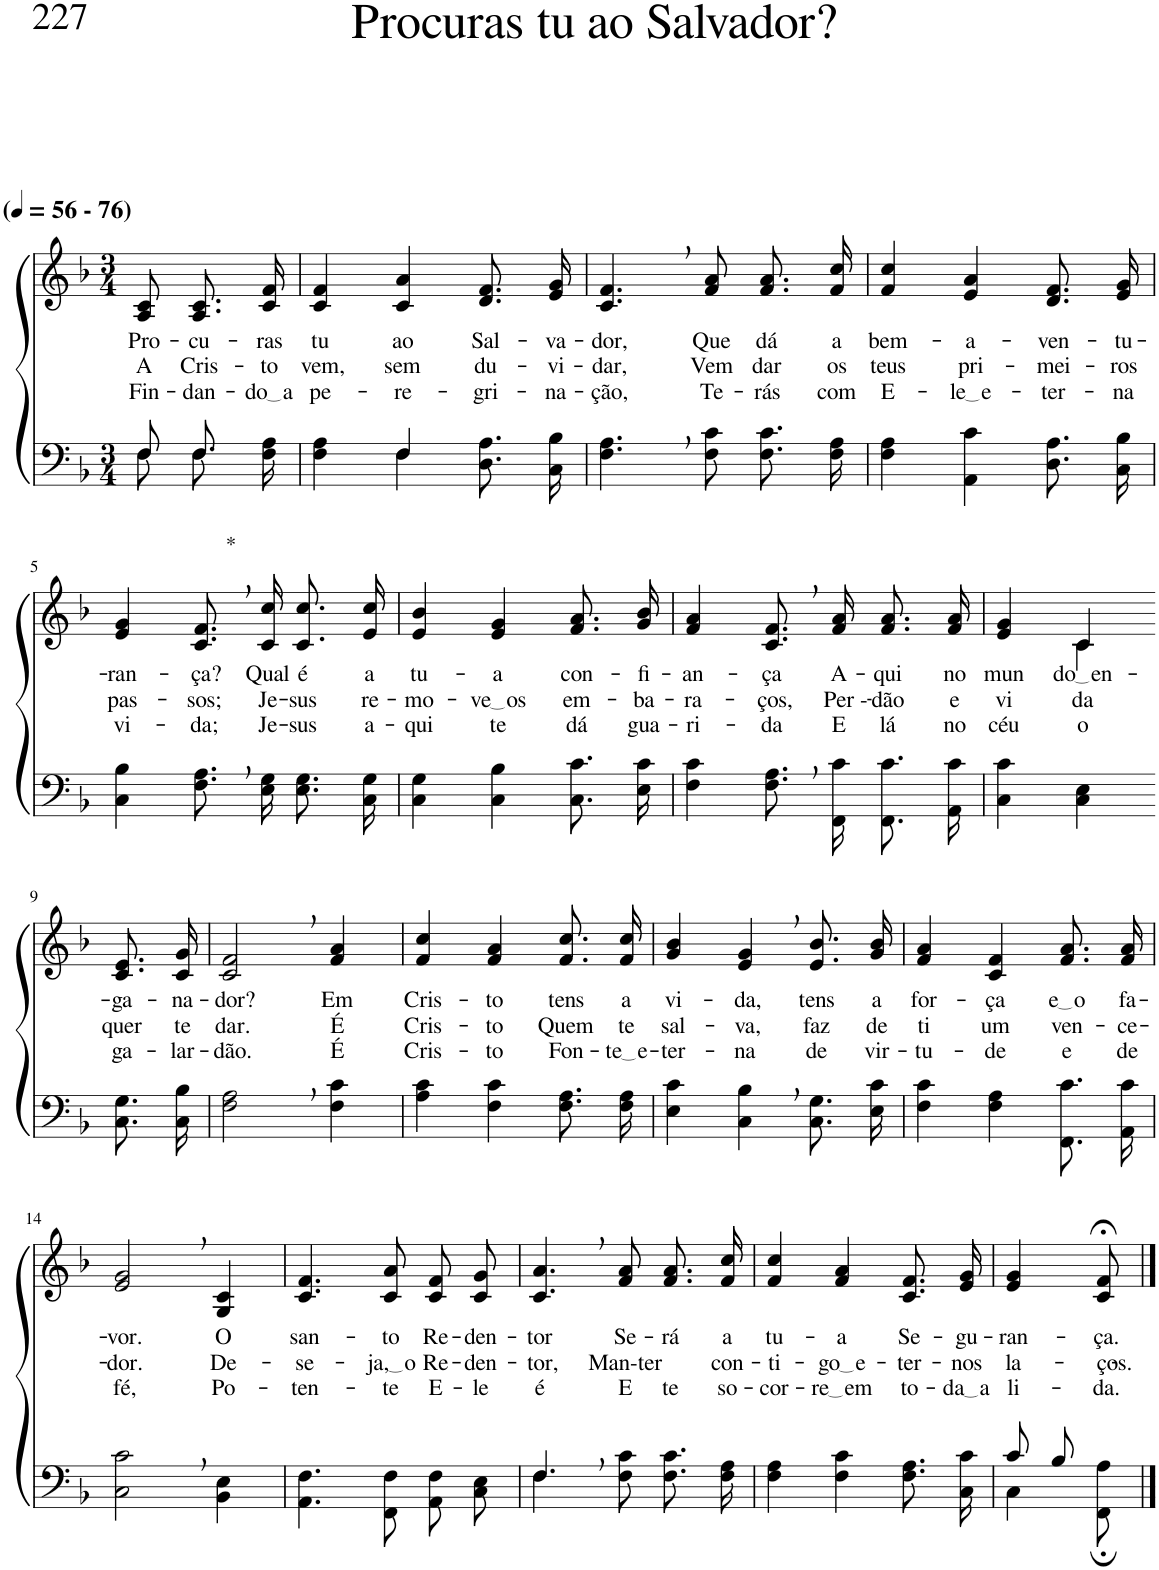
**kern	**kern	**text	**text	**text
*part2	*part1	*part1	*part1	*part1
*staff2	*staff1	*staff1	*staff1	*staff1
*I"Parte III e IV	*I"Parte I e II	*	*	*
*clefF4	*clefG2	*	*	*
*Trd-1c-2	*Trd-1c-2	*	*	*
*k[b-]	*k[b-]	*	*	*
*M3/4	*M3/4	*	*	*
*MM56	*MM56	*	*	*
=1	=1	=1	=1	=1
*^	*	*	*	*
!	!	!LO:TX:a:B:t=(	!	!	!
!	!	!LO:TX:a:B:t=- 76)	!	!	!
!	!	!	!LO:LY:b	!LO:LY:b	!LO:LY:b
8F\	8F/	8A/ 8c/	Pro-	A	Fin-
!	!	!	!LO:LY:b	!LO:LY:b	!LO:LY:b
8.F\L	8.F/	8.A/ 8.c/L	-cu-	Cris-	-dan-
!	!	!	!LO:LY:b	!LO:LY:b	!LO:LY:b
16F\ 16A\Jk	16ryy	16c/ 16f/Jk	-ras	-to	do a
=2	=2	=2	=2	=2	=2
!	!	!	!LO:LY:b	!LO:LY:b	!LO:LY:b
4F\ 4A\	4ryy	4c/ 4f/	tu	vem,	pe-
!	!	!	!LO:LY:b	!LO:LY:b	!LO:LY:b
4F\	4F/	4c/ 4a/	ao	sem	-re-
!	!	!	!LO:LY:b	!LO:LY:b	!LO:LY:b
8.D\ 8.A\L	4ryy	8.d/ 8.f/L	Sal-	du-	-gri-
!	!	!	!LO:LY:b	!LO:LY:b	!LO:LY:b
16C\ 16B-\Jk	.	16e/ 16g/Jk	-va-	-vi-	-na-
*v	*v	*	*	*	*
=3	=3	=3	=3	=3
!	!	!LO:LY:b	!LO:LY:b	!LO:LY:b
4.F\, 4.A\,	4.c/, 4.f/,	-dor,	-dar,	-ção,
!	!	!LO:LY:b	!LO:LY:b	!LO:LY:b
8F\ 8c\	8f/ 8a/	Que	Vem	Te-
!	!	!LO:LY:b	!LO:LY:b	!LO:LY:b
8.F\ 8.c\L	8.f/ 8.a/L	dá	dar	-rás
!	!	!LO:LY:b	!LO:LY:b	!LO:LY:b
16F\ 16A\Jk	16f/ 16cc/Jk	a	os	com
=4	=4	=4	=4	=4
!	!	!LO:LY:b	!LO:LY:b	!LO:LY:b
4F\ 4A\	4f/ 4cc/	bem-	teus	E-
!	!	!LO:LY:b	!LO:LY:b	!LO:LY:b
4AA\ 4c\	4e/ 4a/	-a-	pri-	le e
!	!	!LO:LY:b	!LO:LY:b	!LO:LY:b
8.D\ 8.A\L	8.d/ 8.f/L	-ven-	-mei-	-ter-
!	!	!LO:LY:b	!LO:LY:b	!LO:LY:b
16C\ 16B-\Jk	16e/ 16g/Jk	-tu-	-ros	-na
!!LO:LB:g=z
=5	=5	=5	=5	=5
!	!	!LO:LY:b	!LO:LY:b	!LO:LY:b
4C\ 4B-\	4e/ 4g/	-ran-	pas-	vi-
!	!LO:TX:a:t=*	!	!	!
!	!	!LO:LY:b	!LO:LY:b	!LO:LY:b
8.F,\ 8.A,\L	8.c,/ 8.f,/L	-ça?	-sos;	-da;
!	!	!LO:LY:b	!LO:LY:b	!LO:LY:b
16E\ 16G\Jk	16c/ 16cc/Jk	Qual	Je-	Je-
!	!	!LO:LY:b	!LO:LY:b	!LO:LY:b
8.E\ 8.G\L	8.c/ 8.cc/L	é	-sus	-sus
!	!	!LO:LY:b	!LO:LY:b	!LO:LY:b
16C\ 16G\Jk	16e/ 16cc/Jk	a	re-	a-
=6	=6	=6	=6	=6
!	!	!LO:LY:b	!LO:LY:b	!LO:LY:b
4C\ 4G\	4e/ 4b-/	tu-	-mo-	-qui
!	!	!LO:LY:b	!LO:LY:b	!LO:LY:b
4C\ 4B-\	4e/ 4g/	-a	ve os	te
!	!	!LO:LY:b	!LO:LY:b	!LO:LY:b
8.C\ 8.c\L	8.f/ 8.a/L	con-	em-	dá
!	!	!LO:LY:b	!LO:LY:b	!LO:LY:b
16E\ 16c\Jk	16g/ 16b-/Jk	-fi-	-ba-	gua-
=7	=7	=7	=7	=7
!	!	!LO:LY:b	!LO:LY:b	!LO:LY:b
4F\ 4c\	4f/ 4a/	-an-	-ra-	-ri-
!	!	!LO:LY:b	!LO:LY:b	!LO:LY:b
8.F,\ 8.A,\L	8.c,/ 8.f,/L	-ça	-ços,	-da
!	!	!LO:LY:b	!LO:LY:b	!LO:LY:b
16FF\ 16c\Jk	16f/ 16a/Jk	A-	Per --	E
!	!	!LO:LY:b	!LO:LY:b	!LO:LY:b
8.FF\ 8.c\L	8.f/ 8.a/L	-qui	-dão	lá
!	!	!LO:LY:b	!LO:LY:b	!LO:LY:b
16AA\ 16c\Jk	16f/ 16a/Jk	no	e	no
=8	=8	=8	=8	=8
!	!	!LO:LY:b	!LO:LY:b	!LO:LY:b
*	*^	*	*	*
4C\ 4c\	4e/ 4g/	4ryy	mun-	vi-	céu
!	!	!	!LO:LY:b	!LO:LY:b	!LO:LY:b
4C\ 4E\	4c/	4c\	do en	-da	o
!!LO:LB:g=z
=9-	=9-	=9-	=9-	=9-	=9-
!	!	!	!LO:LY:b	!LO:LY:b	!LO:LY:b
*	*v	*v	*	*	*
8.C\ 8.G\L	8.c/ 8.e/L	-ga-	quer	ga-
!	!	!LO:LY:b	!LO:LY:b	!LO:LY:b
16C\ 16B-\Jk	16c/ 16g/Jk	-na-	te	-lar-
=10	=10	=10	=10	=10
!	!	!LO:LY:b	!LO:LY:b	!LO:LY:b
2F\, 2A\,	2c/, 2f/,	-dor?	dar.	-dão.
!	!	!LO:LY:b	!LO:LY:b	!LO:LY:b
4F\ 4c\	4f/ 4a/	Em	É	É
=11	=11	=11	=11	=11
!	!	!LO:LY:b	!LO:LY:b	!LO:LY:b
4A\ 4c\	4f/ 4cc/	Cris-	Cris-	Cris-
!	!	!LO:LY:b	!LO:LY:b	!LO:LY:b
4F\ 4c\	4f/ 4a/	-to	-to	-to
!	!	!LO:LY:b	!LO:LY:b	!LO:LY:b
8.F\ 8.A\L	8.f/ 8.cc/L	tens	Quem	Fon-
!	!	!LO:LY:b	!LO:LY:b	!LO:LY:b
16F\ 16A\Jk	16f/ 16cc/Jk	a	te	te e
=12	=12	=12	=12	=12
!	!	!LO:LY:b	!LO:LY:b	!LO:LY:b
4E\ 4c\	4g/ 4b-/	vi-	sal-	-ter-
!	!	!LO:LY:b	!LO:LY:b	!LO:LY:b
4C\, 4B-\,	4e/, 4g/,	-da,	-va,	-na
!	!	!LO:LY:b	!LO:LY:b	!LO:LY:b
8.C\ 8.G\L	8.e/ 8.b-/L	tens	faz	de
!	!	!LO:LY:b	!LO:LY:b	!LO:LY:b
16E\ 16c\Jk	16g/ 16b-/Jk	a	de	vir-
=13	=13	=13	=13	=13
!	!	!LO:LY:b	!LO:LY:b	!LO:LY:b
4F\ 4c\	4f/ 4a/	for-	ti	-tu-
!	!	!LO:LY:b	!LO:LY:b	!LO:LY:b
4F\ 4A\	4c/ 4f/	-ça	um	-de
!	!	!LO:LY:b	!LO:LY:b	!LO:LY:b
8.FF\ 8.c\L	8.f/ 8.a/L	e o	ven-	e
!	!	!LO:LY:b	!LO:LY:b	!LO:LY:b
16AA\ 16c\Jk	16f/ 16a/Jk	fa-	-ce-	de
!!LO:LB:g=z
=14	=14	=14	=14	=14
!	!	!LO:LY:b	!LO:LY:b	!LO:LY:b
2C\, 2c\,	2e/, 2g/,	-vor.	-dor.	fé,
!	!	!LO:LY:b	!LO:LY:b	!LO:LY:b
4BB-\ 4E\	4G/ 4c/	O	De-	Po-
=15	=15	=15	=15	=15
!	!	!LO:LY:b	!LO:LY:b	!LO:LY:b
4.AA\ 4.F\	4.c/ 4.f/	san-	-se-	-ten-
!	!	!LO:LY:b	!LO:LY:b	!LO:LY:b
8FF\ 8F\	8c/ 8a/	-to	ja, o	-te
!	!	!LO:LY:b	!LO:LY:b	!LO:LY:b
8AA/ 8F/L	8c/ 8f/L	Re-	Re-	E-
!	!	!LO:LY:b	!LO:LY:b	!LO:LY:b
8C/ 8E/J	8c/ 8g/J	-den-	-den-	-le
=16	=16	=16	=16	=16
*^	*	*	*	*
!	!	!	!LO:LY:b	!LO:LY:b	!LO:LY:b
4.F,\	4.F/	4.c/, 4.a/,	-tor	-tor,	é
!	!	!	!LO:LY:b	!LO:LY:b	!LO:LY:b
8F\ 8c\	4.ryy	8f/ 8a/	Se-	Man-ter	E
!	!	!	!LO:LY:b	!	!LO:LY:b
8.F\ 8.c\L	.	8.f/ 8.a/L	-rá	.	te
!	!	!	!LO:LY:b	!LO:LY:b	!LO:LY:b
16F\ 16A\Jk	.	16f/ 16cc/Jk	a	con-	so-
*v	*v	*	*	*	*
=17	=17	=17	=17	=17
!	!	!LO:LY:b	!LO:LY:b	!LO:LY:b
4F\ 4A\	4f/ 4cc/	tu-	-ti-	-cor-
!	!	!LO:LY:b	!LO:LY:b	!LO:LY:b
4F\ 4c\	4f/ 4a/	-a	go e	re em
!	!	!LO:LY:b	!LO:LY:b	!LO:LY:b
8.F\ 8.A\L	8.c/ 8.f/L	Se-	-ter-	to-
!	!	!LO:LY:b	!LO:LY:b	!LO:LY:b
16C\ 16c\Jk	16e/ 16g/Jk	-gu-	-nos	da a
=18	=18	=18	=18	=18
*^	*	*	*	*
!	!	!	!LO:LY:b	!LO:LY:b	!LO:LY:b
8c/L	4C\	4e/ 4g/	-ran-	la-	li-
8B-/J	.	.	.	.	.
!	!	!	!LO:LY:b	!LO:LY:b	!LO:LY:b
8ryy	8FF\; 8A\;	8c/;< 8f/;<	-ça.	-ços.-	-da.
*v	*v	*	*	*	*
==	==	==	==	==
*-	*-	*-	*-	*-
